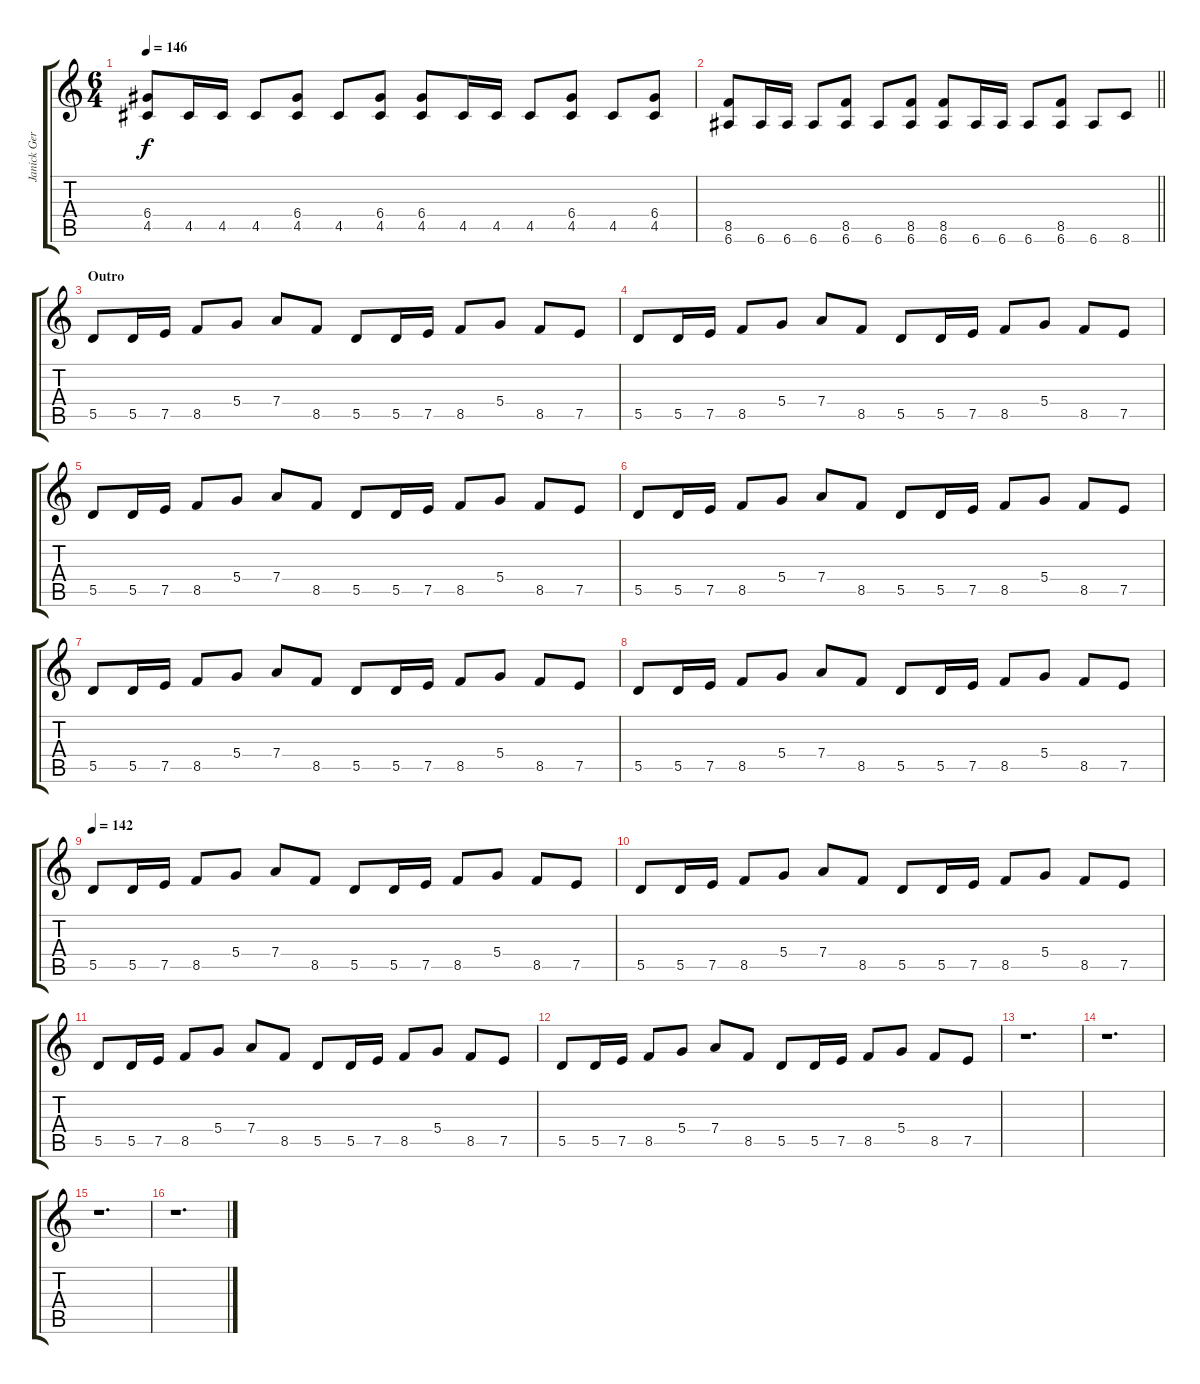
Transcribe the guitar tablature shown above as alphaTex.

\track ("Janick Gers" "Janick Ger") {instrument distortionguitar}
\staff {score tabs}
\tuning (E4 B3 G3 D3 A2 E2) {hide}
\ts (6 4)
\tempo 146
\clef g2
\ks c
(6.4 4.5).8{dy f} 4.5.16 4.5.16 4.5.8 (6.4 4.5).8 4.5.8 (6.4 4.5).8 (6.4 4.5).8 4.5.16 4.5.16 4.5.8 (6.4 4.5).8 4.5.8 (6.4 4.5).8 |
\barLineRight lightlight
(8.5 6.6).8 6.6.16 6.6.16 6.6.8 (8.5 6.6).8 6.6.8 (8.5 6.6).8 (8.5 6.6).8 6.6.16 6.6.16 6.6.8 (8.5 6.6).8 6.6.8 8.6.8 |
\section ("" "Outro")
5.5.8 5.5.16 7.5.16 8.5.8 5.4.8 7.4.8 8.5.8 5.5.8 5.5.16 7.5.16 8.5.8 5.4.8 8.5.8 7.5.8 |
5.5.8 5.5.16 7.5.16 8.5.8 5.4.8 7.4.8 8.5.8 5.5.8 5.5.16 7.5.16 8.5.8 5.4.8 8.5.8 7.5.8 |
5.5.8 5.5.16 7.5.16 8.5.8 5.4.8 7.4.8 8.5.8 5.5.8 5.5.16 7.5.16 8.5.8 5.4.8 8.5.8 7.5.8 |
5.5.8 5.5.16 7.5.16 8.5.8 5.4.8 7.4.8 8.5.8 5.5.8 5.5.16 7.5.16 8.5.8 5.4.8 8.5.8 7.5.8 |
5.5.8{volume 8} 5.5.16 7.5.16 8.5.8 5.4.8 7.4.8 8.5.8 5.5.8 5.5.16 7.5.16 8.5.8 5.4.8 8.5.8 7.5.8 |
5.5.8 5.5.16 7.5.16 8.5.8 5.4.8 7.4.8 8.5.8 5.5.8 5.5.16 7.5.16 8.5.8 5.4.8 8.5.8 7.5.8 |
\tempo 142
5.5.8{volume 4} 5.5.16 7.5.16 8.5.8 5.4.8 7.4.8 8.5.8 5.5.8 5.5.16 7.5.16 8.5.8 5.4.8 8.5.8 7.5.8 |
5.5.8 5.5.16 7.5.16 8.5.8 5.4.8 7.4.8 8.5.8 5.5.8 5.5.16 7.5.16 8.5.8 5.4.8 8.5.8 7.5.8 |
5.5.8{volume 0} 5.5.16 7.5.16 8.5.8 5.4.8 7.4.8 8.5.8 5.5.8 5.5.16 7.5.16 8.5.8 5.4.8 8.5.8 7.5.8 |
5.5.8 5.5.16 7.5.16 8.5.8 5.4.8 7.4.8 8.5.8 5.5.8 5.5.16 7.5.16 8.5.8 5.4.8 8.5.8 7.5.8 |
r.1{d} |
r.1{d} |
r.1{d} |
r.1{d}
